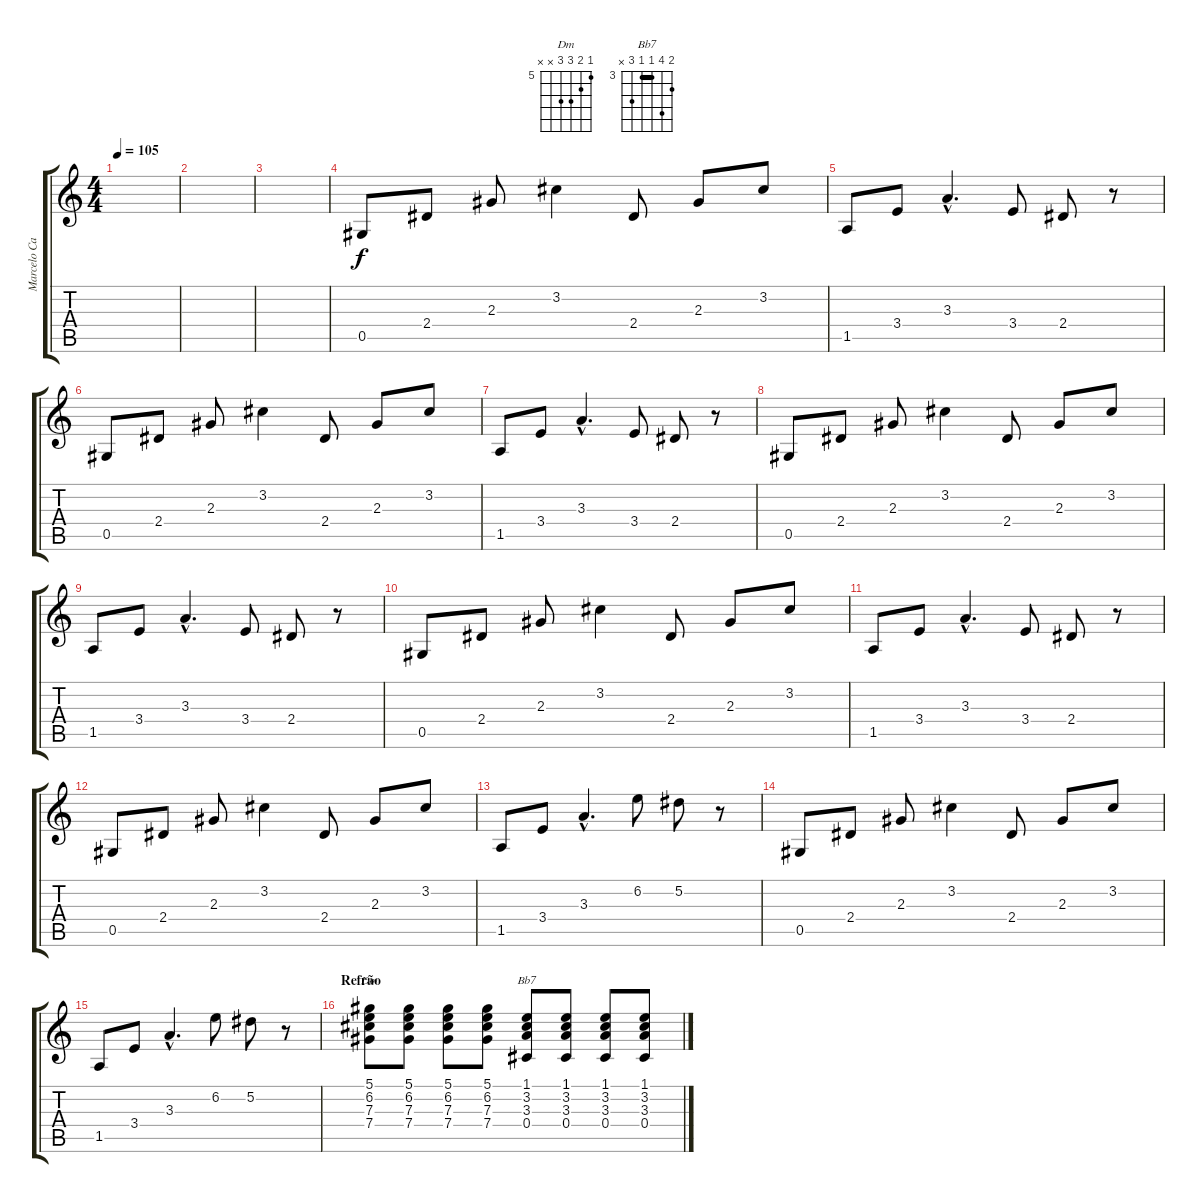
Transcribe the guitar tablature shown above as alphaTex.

\track ("Marcelo Camelo (Guitar)" "Marcelo Ca") {instrument overdrivenguitar}
\staff {score tabs}
\tuning (Eb4 Bb3 Gb3 Db3 Ab2 Eb2) {hide}
\chord ("Dm" 5 6 7 7 x x) {firstfret 5}
\chord ("Bb7" 4 6 3 3 5 x) {firstfret 3 barre 3}
\ts (4 4)
\tempo 105
\clef g2
\ks c
|
|
|
0.5.8{volume 13 instrument electricguitarjazz} 2.4.8 2.3.8 3.2.4 2.4.8 2.3.8 3.2.8 |
1.5.8 3.4.8 3.3{hac}.4{d} 3.4.8 2.4.8 r.8 |
0.5.8 2.4.8 2.3.8 3.2.4 2.4.8 2.3.8 3.2.8 |
1.5.8 3.4.8 3.3{hac}.4{d} 3.4.8 2.4.8 r.8 |
0.5.8 2.4.8 2.3.8 3.2.4 2.4.8 2.3.8 3.2.8 |
1.5.8 3.4.8 3.3{hac}.4{d} 3.4.8 2.4.8 r.8 |
0.5.8 2.4.8 2.3.8 3.2.4 2.4.8 2.3.8 3.2.8 |
1.5.8 3.4.8 3.3{hac}.4{d} 3.4.8 2.4.8 r.8 |
0.5.8 2.4.8 2.3.8 3.2.4 2.4.8 2.3.8 3.2.8 |
1.5.8 3.4.8 3.3{hac}.4{d} 6.2.8 5.2.8 r.8 |
0.5.8 2.4.8 2.3.8 3.2.4 2.4.8 2.3.8 3.2.8 |
1.5.8 3.4.8 3.3{hac}.4{d} 6.2.8 5.2.8 r.8 |
\section ("" "Refrão")
(5.1 6.2 7.3 7.4).8{ch "Dm" volume 12} (5.1 6.2 7.3 7.4).8 (5.1 6.2 7.3 7.4).8 (5.1 6.2 7.3 7.4).8 (1.1 3.2 3.3 0.4).8{ch "Bb7"} (1.1 3.2 3.3 0.4).8 (1.1 3.2 3.3 0.4).8 (1.1 3.2 3.3 0.4).8
